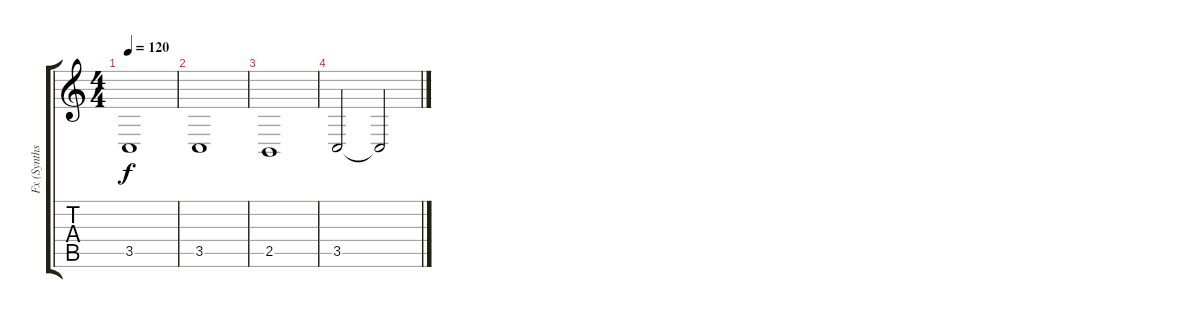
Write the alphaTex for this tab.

\track ("Fx (Synths)" "Fx (Synths") {instrument synthstrings1}
\staff {score tabs}
\tuning (E4 B3 G3 D3 A2 E2) {hide}
\ts (4 4)
\tempo 120
\clef g2
\ks c
3.5.1{dy f instrument synthstrings1} |
3.5.1 |
2.5.1 |
3.5.2 3.5{t}.2
